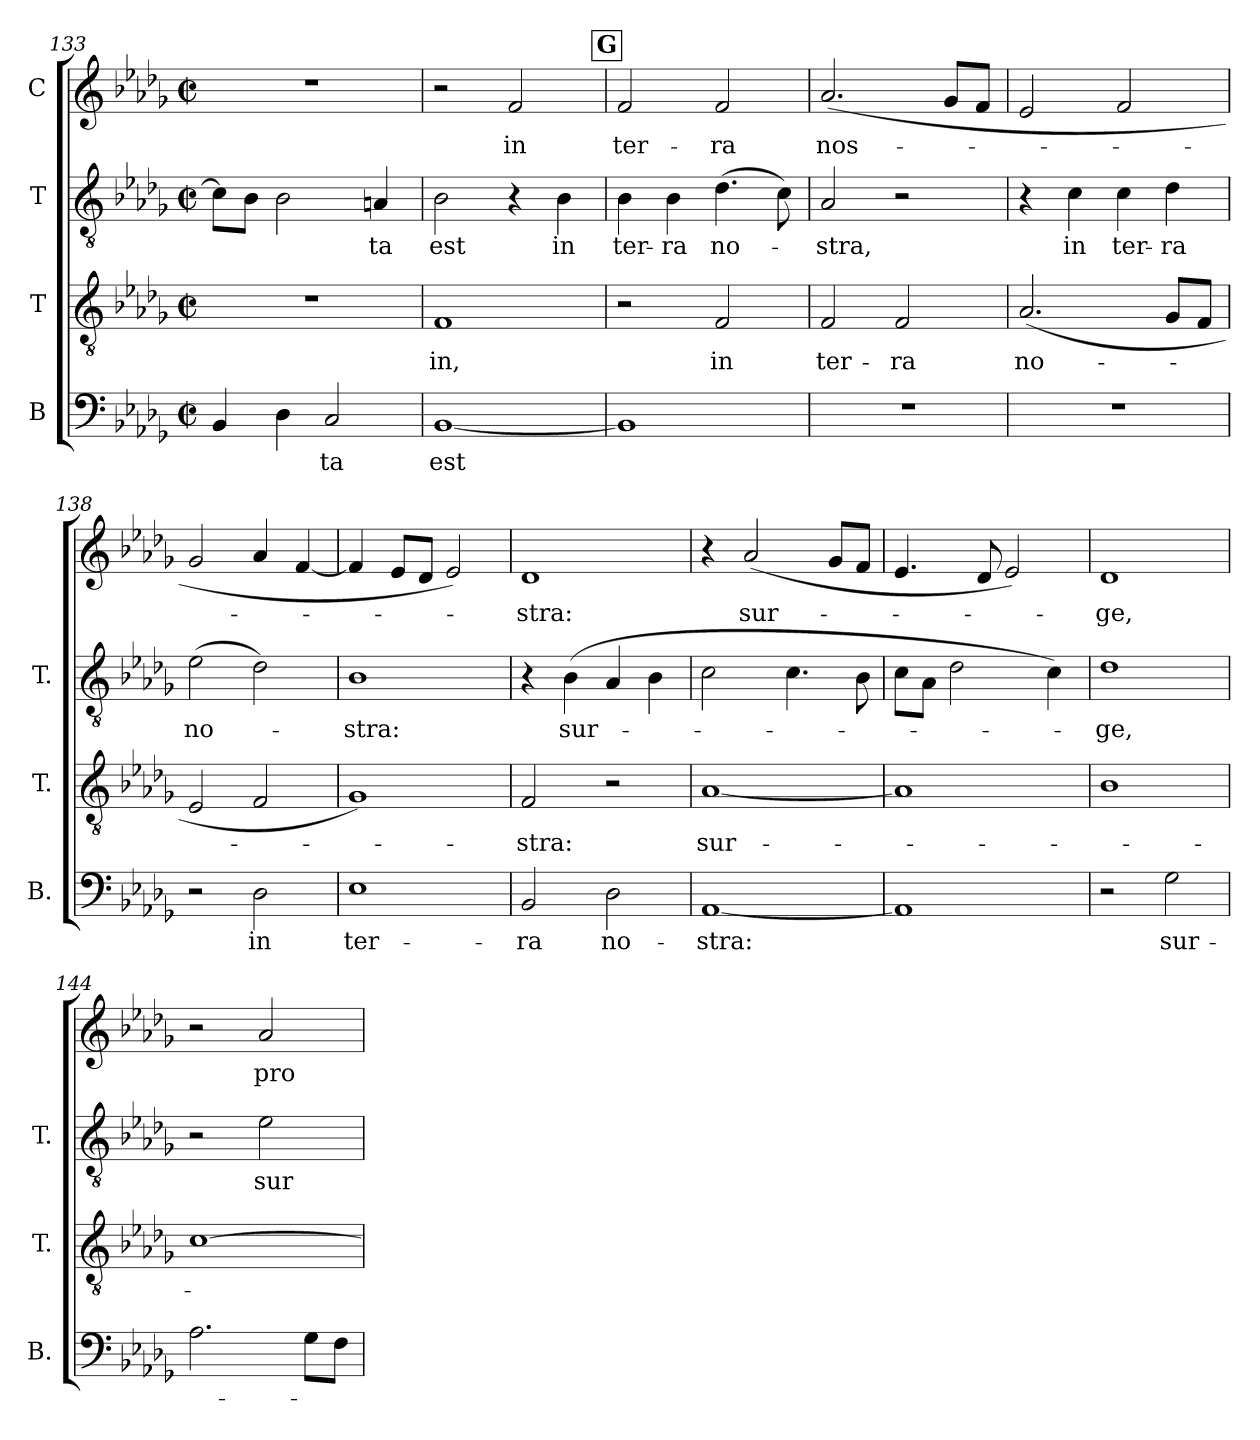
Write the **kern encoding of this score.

**kern	**text	**kern	**text	**kern	**text	**kern	**text
*part4	*part4	*part3	*part3	*part2	*part2	*part1	*part1
*staff4	*staff4	*staff3	*staff3	*staff2	*staff2	*staff1	*staff1
*I"B	*	*I"T	*	*I"T	*	*I"C	*
*I'B.	*	*I'T.	*	*I'T.	*	*	*
*clefF4	*	*clefGv2	*	*clefGv2	*	*clefG2	*
*	*	*ITrd7c12	*	*ITrd7c12	*	*	*
*k[b-e-a-d-g-]	*	*k[b-e-a-d-g-]	*	*k[b-e-a-d-g-]	*	*k[b-e-a-d-g-]	*
*b-:	*	*b-:	*	*b-:	*	*b-:	*
*M2/2	*	*M2/2	*	*M2/2	*	*M2/2	*
*met(c|)	*	*met(c|)	*	*met(c|)	*	*met(c|)	*
=133	=133	=133	=133	=133	=133	=133	=133
4BB-i/	.	1r	.	8Ci\L]	.	1r	.
.	.	.	.	8BB-i\J	.	.	.
4D-i\	.	.	.	2BB-i\	.	.	.
!	!LO:LY:b:color=#000000	!	!	!	!	!	!
2Ci/	-ta	.	.	.	.	.	.
!	!	!	!	!	!LO:LY:b:color=#000000	!	!
.	.	.	.	4AAni/	-ta	.	.
=134	=134	=134	=134	=134	=134	=134	=134
!	!LO:LY:b:color=#000000	!	!	!	!	!	!
!	!	!	!LO:LY:b:color=#000000	!	!	!	!
!	!	!	!	!	!LO:LY:b:color=#000000	!	!
[1BB-i	est	1FFi	in,	2BB-i\	est	2r	.
!	!	!	!	!	!	!	!LO:LY:b:color=#000000
.	.	.	.	4r	.	2fi/	in
!	!	!	!	!	!LO:LY:b:color=#000000	!	!
.	.	.	.	4BB-i\	in	.	.
!!LO:REH:place=s1:B:color=#000000:enc=box:fs=18.5691:t=G
=135	=135	=135	=135	=135	=135	=135	=135
!	!	!	!	!	!LO:LY:b:color=#000000	!	!
!	!	!	!	!	!	!	!LO:LY:b:color=#000000
1BB-i]	.	2r	.	4BB-i\	ter-	2fi/	ter-
!	!	!	!	!	!LO:LY:b:color=#000000	!	!
.	.	.	.	4BB-i\	-ra	.	.
!	!	!	!LO:LY:b:color=#000000	!	!	!	!
!	!	!	!	!	!LO:LY:b:color=#000000	!	!
!	!	!	!	!	!	!	!LO:LY:b:color=#000000
.	.	2FFi/	in	(4.D-i\	no-	2fi/	-ra
.	.	.	.	8Ci\)	.	.	.
=136	=136	=136	=136	=136	=136	=136	=136
!	!	!	!LO:LY:b:color=#000000	!	!	!	!
!	!	!	!	!	!LO:LY:b:color=#000000	!	!
!	!	!	!	!	!	!	!LO:LY:b:color=#000000
1r	.	2FFi/	ter-	2AA-i/	-stra,	(2.a-i/	nos-
!	!	!	!LO:LY:b:color=#000000	!	!	!	!
.	.	2FFi/	-ra	2r	.	.	.
.	.	.	.	.	.	8g-i/L	.
.	.	.	.	.	.	8fi/J	.
!!LO:LB:g=z
=137	=137	=137	=137	=137	=137	=137	=137
!	!	!	!LO:LY:b:color=#000000	!	!	!	!
1r	.	(2.AA-i/	no-	4r	.	2e-i/	.
!	!	!	!	!	!LO:LY:b:color=#000000	!	!
.	.	.	.	4Ci\	in	.	.
!	!	!	!	!	!LO:LY:b:color=#000000	!	!
.	.	.	.	4Ci\	ter-	2fi/	.
!	!	!	!	!	!LO:LY:b:color=#000000	!	!
.	.	8GG-i/L	.	4D-i\	-ra	.	.
.	.	8FFi/J	.	.	.	.	.
=138	=138	=138	=138	=138	=138	=138	=138
!	!	!	!	!	!LO:LY:b:color=#000000	!	!
2r	.	2EE-i/	.	(2E-i\	no-	2g-i/	.
!	!LO:LY:b:color=#000000	!	!	!	!	!	!
2D-i\	in	2FFi/	.	2D-i\)	.	4a-i/	.
.	.	.	.	.	.	[4fi/	.
=139	=139	=139	=139	=139	=139	=139	=139
!	!LO:LY:b:color=#000000	!	!	!	!	!	!
!	!	!	!	!	!LO:LY:b:color=#000000	!	!
1E-i	ter-	1GG-i)	.	1BB-i	-stra:	4fi/]	.
.	.	.	.	.	.	8e-i/L	.
.	.	.	.	.	.	8d-i/J	.
.	.	.	.	.	.	2e-i/)	.
=140	=140	=140	=140	=140	=140	=140	=140
!	!LO:LY:b:color=#000000	!	!	!	!	!	!
!	!	!	!LO:LY:b:color=#000000	!	!	!	!
!	!	!	!	!	!	!	!LO:LY:b:color=#000000
2BB-i/	-ra	2FFi/	-stra:	4r	.	1d-i	-stra:
!	!	!	!	!	!LO:LY:b:color=#000000	!	!
.	.	.	.	(4BB-i\	sur-	.	.
!	!LO:LY:b:color=#000000	!	!	!	!	!	!
2D-i\	no-	2r	.	4AA-i/	.	.	.
.	.	.	.	4BB-i\	.	.	.
=141	=141	=141	=141	=141	=141	=141	=141
!	!LO:LY:b:color=#000000	!	!	!	!	!	!
!	!	!	!LO:LY:b:color=#000000	!	!	!	!
[1AA-i	-stra:	[1AA-i	sur-	2Ci\	.	4r	.
!	!	!	!	!	!	!	!LO:LY:b:color=#000000
.	.	.	.	.	.	(2a-i/	sur-
.	.	.	.	4.Ci\	.	.	.
.	.	.	.	.	.	8g-i/L	.
.	.	.	.	8BB-i\	.	8fi/J	.
=142	=142	=142	=142	=142	=142	=142	=142
1AA-i]	.	1AA-i]	.	8Ci\L	.	4.e-i/	.
.	.	.	.	8AA-i\J	.	.	.
.	.	.	.	2D-i\	.	.	.
.	.	.	.	.	.	8d-i/	.
.	.	.	.	.	.	2e-i/)	.
.	.	.	.	4Ci\)	.	.	.
!!LO:PB:g=z
=143	=143	=143	=143	=143	=143	=143	=143
!	!	!	!	!	!LO:LY:b:color=#000000	!	!
!	!	!	!	!	!	!	!LO:LY:b:color=#000000
2r	.	1BB-i	.	1D-i	-ge,	1d-i	-ge,
!	!LO:LY:b:color=#000000	!	!	!	!	!	!
2G-i\	sur-	.	.	.	.	.	.
=144	=144	=144	=144	=144	=144	=144	=144
2.A-i\	.	[1Ci	.	2r	.	2r	.
!	!	!	!	!	!LO:LY:b:color=#000000	!	!
!	!	!	!	!	!	!	!LO:LY:b:color=#000000
.	.	.	.	2E-i\	sur-	2a-i/	pro-
8G-i\L	.	.	.	.	.	.	.
8Fi\J	.	.	.	.	.	.	.
=	=	=	=	=	=	=	=
*-	*-	*-	*-	*-	*-	*-	*-
